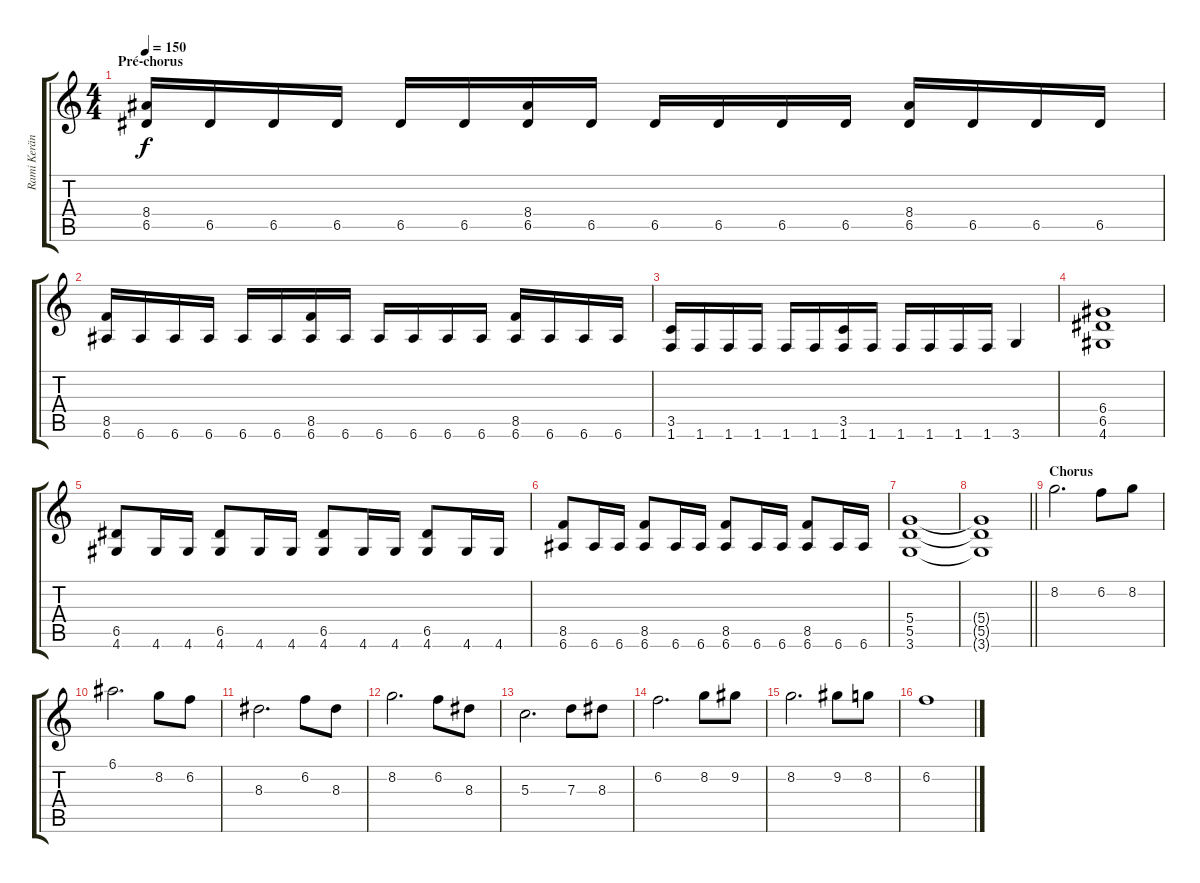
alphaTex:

\track ("Rami Keränen" "Rami Kerän") {instrument distortionguitar}
\staff {score tabs}
\tuning (E4 B3 G3 D3 A2 E2) {hide}
\ts (4 4)
\section ("" "Pré-chorus")
\tempo 150
\clef g2
\ks c
(8.4 6.5).16{dy f} 6.5.16 6.5.16 6.5.16 6.5.16 6.5.16 (8.4 6.5).16 6.5.16 6.5.16 6.5.16 6.5.16 6.5.16 (8.4 6.5).16 6.5.16 6.5.16 6.5.16 |
(8.5 6.6).16 6.6.16 6.6.16 6.6.16 6.6.16 6.6.16 (8.5 6.6).16 6.6.16 6.6.16 6.6.16 6.6.16 6.6.16 (8.5 6.6).16 6.6.16 6.6.16 6.6.16 |
(3.5 1.6).16 1.6.16 1.6.16 1.6.16 1.6.16 1.6.16 (3.5 1.6).16 1.6.16 1.6.16 1.6.16 1.6.16 1.6.16 3.6.4 |
(6.4 6.5 4.6).1 |
(6.5 4.6).8 4.6.16 4.6.16 (6.5 4.6).8 4.6.16 4.6.16 (6.5 4.6).8 4.6.16 4.6.16 (6.5 4.6).8 4.6.16 4.6.16 |
(8.5 6.6).8 6.6.16 6.6.16 (8.5 6.6).8 6.6.16 6.6.16 (8.5 6.6).8 6.6.16 6.6.16 (8.5 6.6).8 6.6.16 6.6.16 |
(5.4 5.5 3.6).1 |
\barLineRight lightlight
(5.4{t} 5.5{t} 3.6{t}).1 |
\section ("" "Chorus")
8.2.2{d} 6.2.8 8.2.8 |
6.1.2{d} 8.2.8 6.2.8 |
8.3.2{d} 6.2.8 8.3.8 |
8.2.2{d} 6.2.8 8.3.8 |
5.3.2{d} 7.3.8 8.3.8 |
6.2.2{d} 8.2.8 9.2.8 |
8.2.2{d} 9.2.8 8.2.8 |
6.2.1
